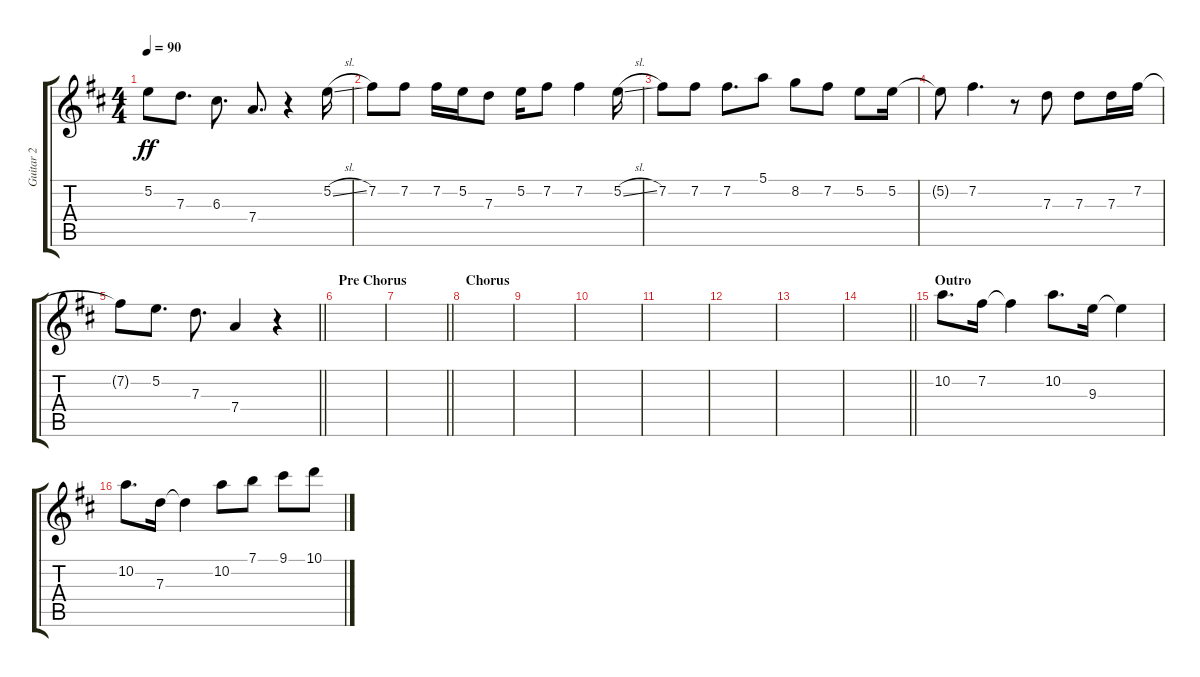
\track ("Guitar 2" "Guitar 2") {instrument acousticguitarsteel}
\staff {score tabs}
\tuning (E4 B3 G3 D3 A2 E2) {hide}
\ts (4 4)
\tempo 90
\clef g2
\ks d
5.2{t}.8{dy ff} 7.3.8{d} 6.3.8{d} 7.4.8{d} r.4 5.2{sl}.16 |
7.2.8 7.2.8 7.2.16 5.2.16 7.3.8 5.2.16 7.2.8 7.2.4 5.2{sl}.16 |
7.2.8 7.2.8 7.2.8{d} 5.1.8 8.2.8 7.2.8 5.2.8 5.2.16 |
5.2{t}.8 7.2.4{d} r.8 7.3.8 7.3.8 7.3.16 7.2.16 |
\barLineRight lightlight
7.2{t}.8 5.2.8{d} 7.3.8{d} 7.4.4 r.4 |
\section ("" "Pre Chorus")
|
\barLineRight lightlight
|
\section ("" "Chorus")
|
|
|
|
|
|
\barLineRight lightlight
|
\section ("" "Outro")
10.2.8{d} 7.2.16 7.2{t}.4 10.2.8{d} 9.3.16 9.3{t}.4 |
10.2.8{d} 7.3.16 7.3{t}.4 10.2.8 7.1.8 9.1.8 10.1.8
